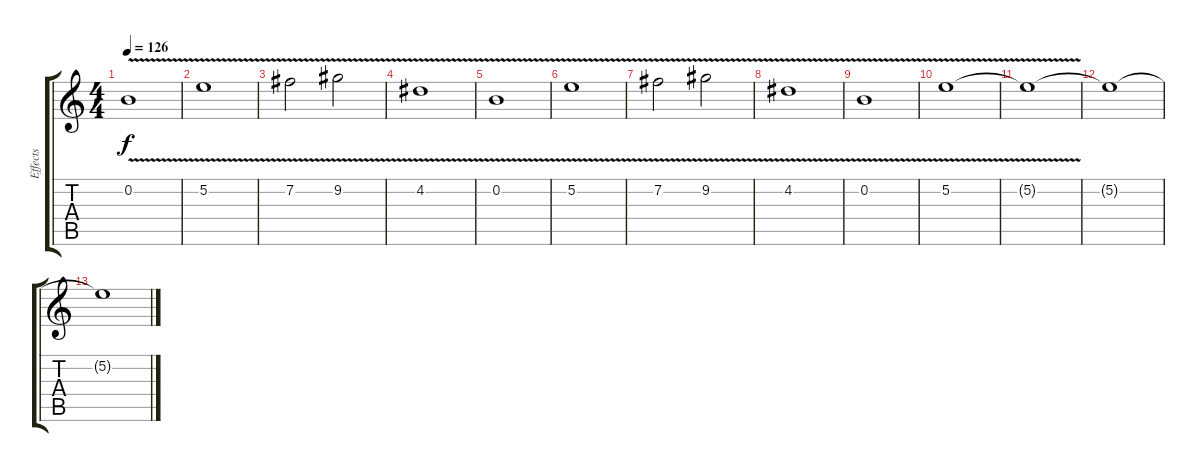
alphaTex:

\track ("Effects" "Effects") {instrument overdrivenguitar}
\staff {score tabs}
\tuning (E4 B3 G3 D3 A2 E2) {hide}
\ts (4 4)
\tempo 126
\clef g2
\ks c
0.2{v}.1{dy f} |
5.2{v}.1 |
7.2{v}.2 9.2{v}.2 |
4.2{v}.1 |
0.2{v}.1 |
5.2{v}.1 |
7.2{v}.2 9.2{v}.2 |
4.2{v}.1 |
0.2{v}.1 |
5.2{v}.1 |
5.2{t}.1 |
5.2{t}.1 |
5.2{t}.1
